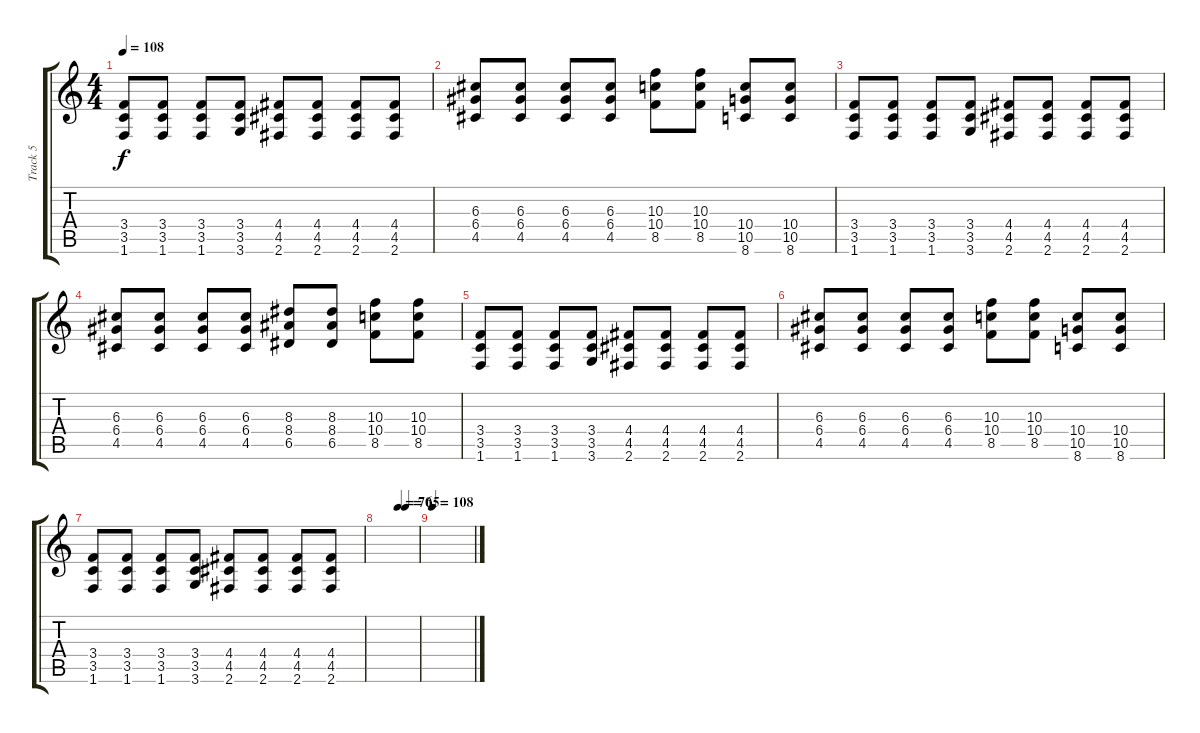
\track ("Track 5" "Track 5") {instrument distortionguitar}
\staff {score tabs}
\tuning (E4 B3 G3 D3 A2 E2) {hide}
\ts (4 4)
\tempo 108
\clef g2
\ks c
(3.4 3.5 1.6).8{dy f} (3.4 3.5 1.6).8 (3.4 3.5 1.6).8 (3.4 3.5 3.6).8 (4.4 4.5 2.6).8 (4.4 4.5 2.6).8 (4.4 4.5 2.6).8 (4.4 4.5 2.6).8 |
(6.3 6.4 4.5).8 (6.3 6.4 4.5).8 (6.3 6.4 4.5).8 (6.3 6.4 4.5).8 (10.3 10.4 8.5).8 (10.3 10.4 8.5).8 (10.4 10.5 8.6).8 (10.4 10.5 8.6).8 |
(3.4 3.5 1.6).8 (3.4 3.5 1.6).8 (3.4 3.5 1.6).8 (3.4 3.5 3.6).8 (4.4 4.5 2.6).8 (4.4 4.5 2.6).8 (4.4 4.5 2.6).8 (4.4 4.5 2.6).8 |
(6.3 6.4 4.5).8 (6.3 6.4 4.5).8 (6.3 6.4 4.5).8 (6.3 6.4 4.5).8 (8.3 8.4 6.5).8 (8.3 8.4 6.5).8 (10.3 10.4 8.5).8 (10.3 10.4 8.5).8 |
(3.4 3.5 1.6).8 (3.4 3.5 1.6).8 (3.4 3.5 1.6).8 (3.4 3.5 3.6).8 (4.4 4.5 2.6).8 (4.4 4.5 2.6).8 (4.4 4.5 2.6).8 (4.4 4.5 2.6).8 |
(6.3 6.4 4.5).8 (6.3 6.4 4.5).8 (6.3 6.4 4.5).8 (6.3 6.4 4.5).8 (10.3 10.4 8.5).8 (10.3 10.4 8.5).8 (10.4 10.5 8.6).8 (10.4 10.5 8.6).8 |
(3.4 3.5 1.6).8 (3.4 3.5 1.6).8 (3.4 3.5 1.6).8 (3.4 3.5 3.6).8 (4.4 4.5 2.6).8 (4.4 4.5 2.6).8 (4.4 4.5 2.6).8 (4.4 4.5 2.6).8 |
\tempo (70 0.5)
\tempo (65 0.6875)
|
\tempo 108
